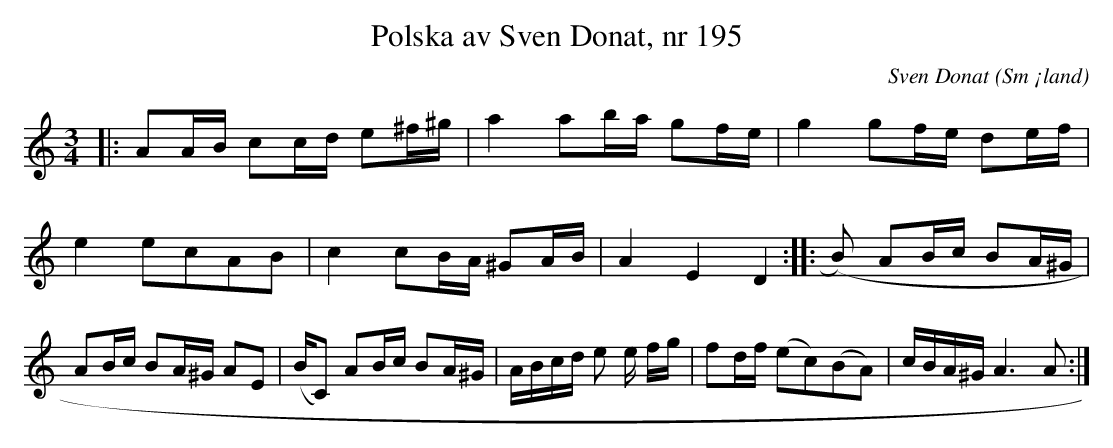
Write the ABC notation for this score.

X:1
T:Polska av Sven Donat, nr 195
T:
C:Sven Donat
O:Sm ¡land
M:3/4
L:1/16
K:C
|:A2AB c2cd e2^f^g | a4 a2ba g2fe | g4 g2fe d2ef |e4 e2c2A2B2 | c4 c2BA ^G2AB | A4 E4 D4 :| |: (B2) A2Bc B2A^G | A2Bc B2A^G A2E2 | (BC2) A2Bc B2A^G | ABcd e2 e fg 2 | f2df (e2c2)(B2A2) | cBA^G A6 A2 :|
